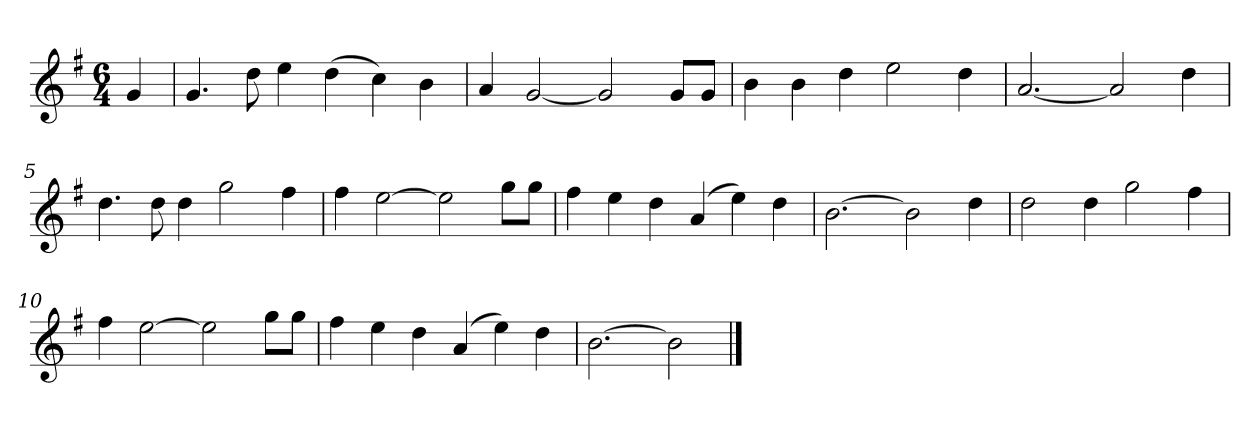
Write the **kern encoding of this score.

**kern
*part1
*staff1
*k[f#]
*M6/4
*MM120
=
4g
=1
4.g
8dd
4ee
(4dd
4cc)
4b
=2
4a
[2g
2g]
8gL
8gJ
=3
4b
4b
4dd
2ee
4dd
=4
[2.a
2a]
4dd
=5
4.dd
8dd
4dd
2gg
4ff#
=6
4ff#
[2ee
2ee]
8ggL
8ggJ
=7
4ff#
4ee
4dd
(4a
4ee)
4dd
=8
[2.b
2b]
4dd
=9
2dd
4dd
2gg
4ff#
=10
4ff#
[2ee
2ee]
8ggL
8ggJ
=11
4ff#
4ee
4dd
(4a
4ee)
4dd
=12
[2.b
2b]
==
*-
